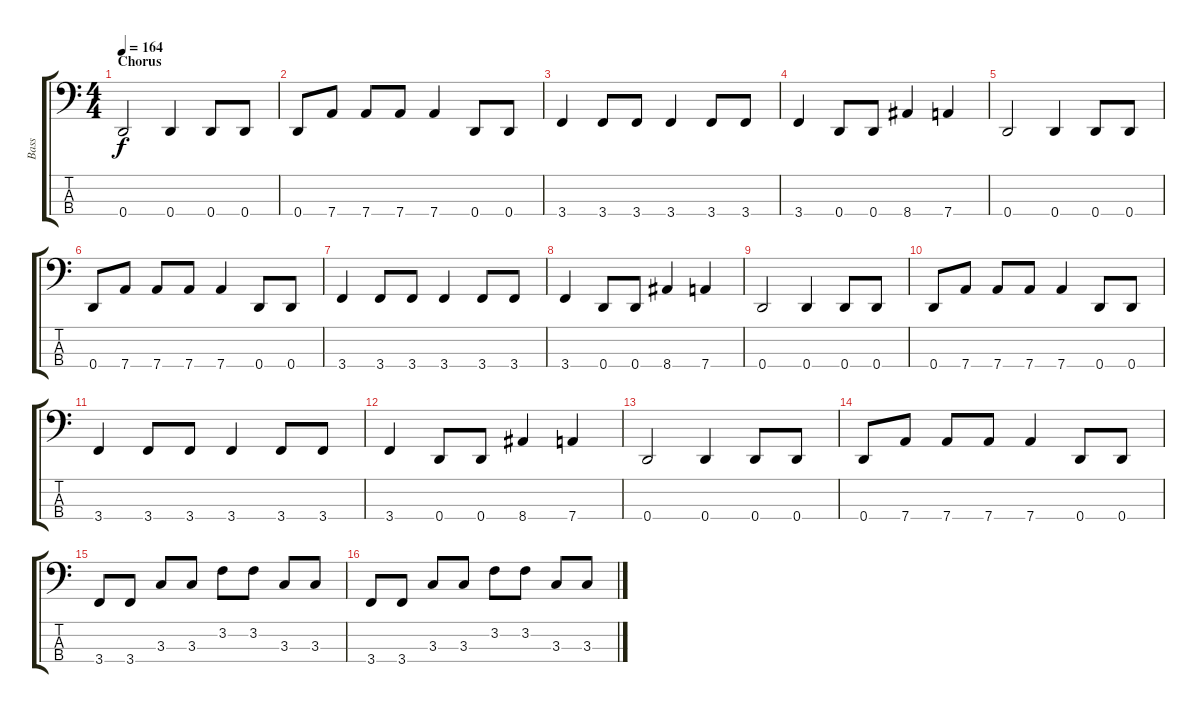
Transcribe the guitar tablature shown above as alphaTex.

\track ("Bass" "Bass") {instrument electricbassfinger}
\staff {score tabs}
\tuning (G2 D2 A1 D1) {hide}
\ts (4 4)
\section ("" "Chorus")
\tempo 164
\clef f4
\ks c
0.4.2{dy f} 0.4.4 0.4.8 0.4.8 |
0.4.8 7.4.8 7.4.8 7.4.8 7.4.4 0.4.8 0.4.8 |
3.4.4 3.4.8 3.4.8 3.4.4 3.4.8 3.4.8 |
3.4.4 0.4.8 0.4.8 8.4.4 7.4.4 |
0.4.2 0.4.4 0.4.8 0.4.8 |
0.4.8 7.4.8 7.4.8 7.4.8 7.4.4 0.4.8 0.4.8 |
3.4.4 3.4.8 3.4.8 3.4.4 3.4.8 3.4.8 |
3.4.4 0.4.8 0.4.8 8.4.4 7.4.4 |
0.4.2 0.4.4 0.4.8 0.4.8 |
0.4.8 7.4.8 7.4.8 7.4.8 7.4.4 0.4.8 0.4.8 |
3.4.4 3.4.8 3.4.8 3.4.4 3.4.8 3.4.8 |
3.4.4 0.4.8 0.4.8 8.4.4 7.4.4 |
0.4.2 0.4.4 0.4.8 0.4.8 |
0.4.8 7.4.8 7.4.8 7.4.8 7.4.4 0.4.8 0.4.8 |
3.4.8{instrument slapbass2} 3.4.8 3.3.8 3.3.8 3.2.8 3.2.8 3.3.8 3.3.8 |
3.4.8{instrument slapbass2} 3.4.8 3.3.8 3.3.8 3.2.8 3.2.8 3.3.8 3.3.8
